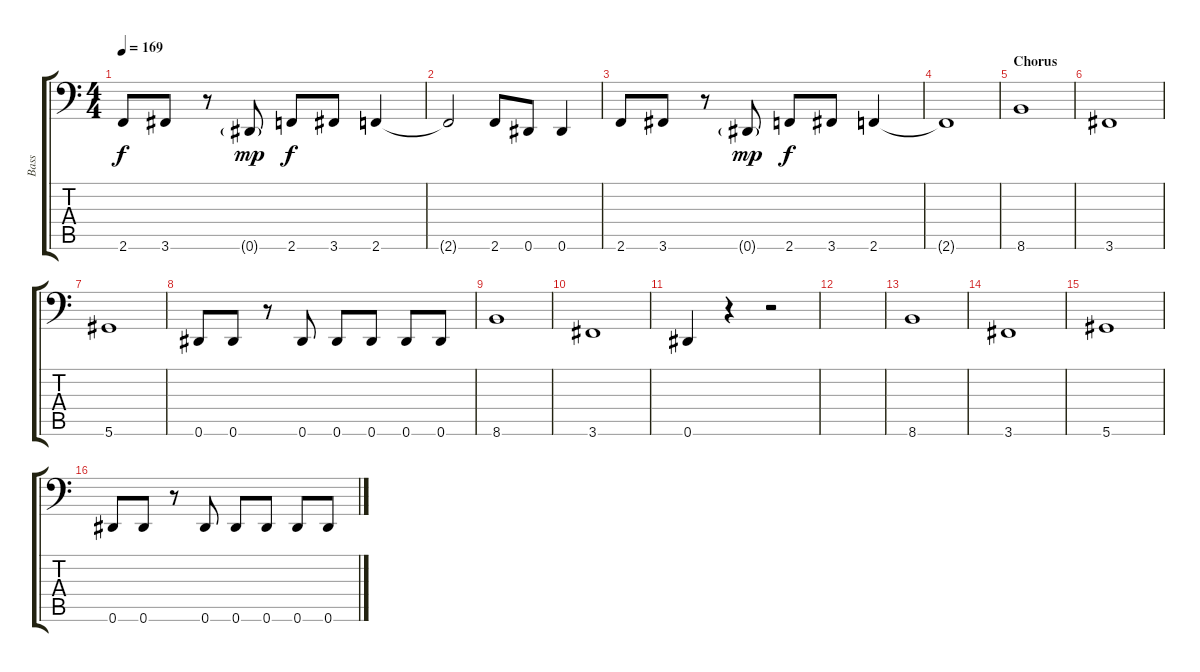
\track ("Bass" "Bass") {instrument electricbassfinger}
\staff {score tabs}
\tuning (Eb3 Bb2 Gb2 Db2 Ab1 Eb1) {hide}
\ts (4 4)
\tempo 169
\clef f4
\ks c
2.6.8{dy f} 3.6.8 r.8 0.6{g}.8{dy mp} 2.6.8{dy f} 3.6.8 2.6.4 |
2.6{t}.2 2.6.8 0.6.8 0.6.4 |
2.6.8 3.6.8 r.8 0.6{g}.8{dy mp} 2.6.8{dy f} 3.6.8 2.6.4 |
2.6{t}.1 |
\section ("" "Chorus")
8.6.1 |
3.6.1 |
5.6.1 |
0.6.8 0.6.8 r.8 0.6.8 0.6.8 0.6.8 0.6.8 0.6.8 |
8.6.1 |
3.6.1 |
0.6.4 r.4 r.2 |
|
8.6.1 |
3.6.1 |
5.6.1 |
0.6.8 0.6.8 r.8 0.6.8 0.6.8 0.6.8 0.6.8 0.6.8
